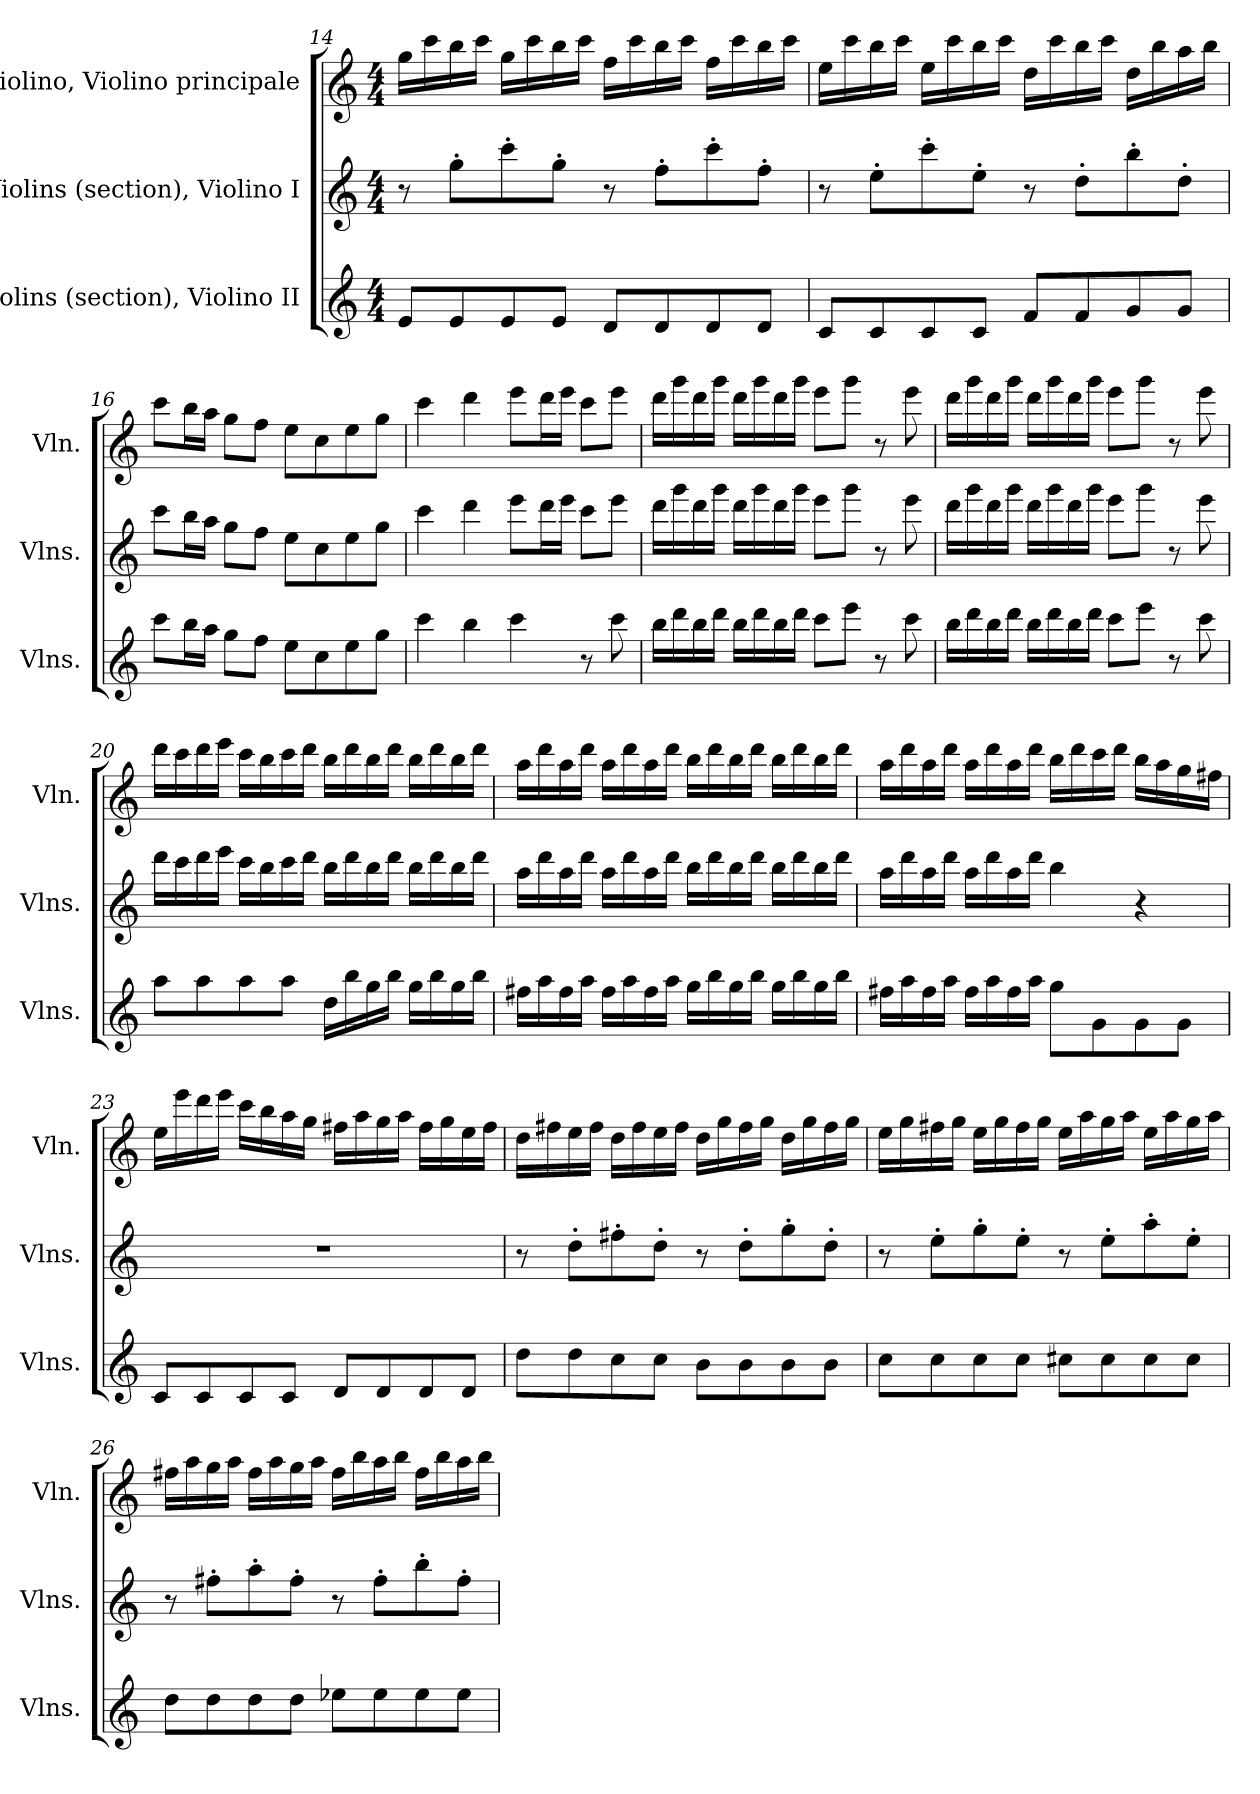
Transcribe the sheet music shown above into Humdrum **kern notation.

**kern	**kern	**kern
*part3	*part2	*part1
*staff3	*staff2	*staff1
*I"Violins (section), Violino II	*I"Violins (section), Violino I	*I"Violino, Violino principale
*I'Vlns.	*I'Vlns.	*I'Vln.
!!LO:LB:g=z
*clefG2	*clefG2	*clefG2
*k[]	*k[]	*k[]
*M4/4	*M4/4	*M4/4
=14	=14	=14
8e/L	8r	16gg\LL
.	.	16ccc\
8e/	8gg'\L	16bb\
.	.	16ccc\JJ
8e/	8ccc'\	16gg\LL
.	.	16ccc\
8e/J	8gg'\J	16bb\
.	.	16ccc\JJ
8d/L	8r	16ff\LL
.	.	16ccc\
8d/	8ff'\L	16bb\
.	.	16ccc\JJ
8d/	8ccc'\	16ff\LL
.	.	16ccc\
8d/J	8ff'\J	16bb\
.	.	16ccc\JJ
=15	=15	=15
8c/L	8r	16ee\LL
.	.	16ccc\
8c/	8ee'\L	16bb\
.	.	16ccc\JJ
8c/	8ccc'\	16ee\LL
.	.	16ccc\
8c/J	8ee'\J	16bb\
.	.	16ccc\JJ
8f/L	8r	16dd\LL
.	.	16ccc\
8f/	8dd'\L	16bb\
.	.	16ccc\JJ
8g/	8bb'\	16dd\LL
.	.	16bb\
8g/J	8dd'\J	16aa\
.	.	16bb\JJ
!!LO:LB:g=z
=16	=16	=16
8ccc\L	8ccc\L	8ccc\L
16bb\L	16bb\L	16bb\L
16aa\JJ	16aa\JJ	16aa\JJ
8gg\L	8gg\L	8gg\L
8ff\J	8ff\J	8ff\J
8ee\L	8ee\L	8ee\L
8cc\	8cc\	8cc\
8ee\	8ee\	8ee\
8gg\J	8gg\J	8gg\J
=17	=17	=17
4ccc\	4ccc\	4ccc\
4bb\	4ddd\	4ddd\
4ccc\	8eee\L	8eee\L
.	16ddd\L	16ddd\L
.	16eee\JJ	16eee\JJ
8r	8ccc\L	8ccc\L
8ccc\	8eee\J	8eee\J
=18	=18	=18
16bb\LL	16ddd\LL	16ddd\LL
16ddd\	16ggg\	16ggg\
16bb\	16ddd\	16ddd\
16ddd\JJ	16ggg\JJ	16ggg\JJ
16bb\LL	16ddd\LL	16ddd\LL
16ddd\	16ggg\	16ggg\
16bb\	16ddd\	16ddd\
16ddd\JJ	16ggg\JJ	16ggg\JJ
8ccc\L	8eee\L	8eee\L
8eee\J	8ggg\J	8ggg\J
8r	8r	8r
8ccc\	8eee\	8eee\
!!LO:LB:g=z
=19	=19	=19
16bb\LL	16ddd\LL	16ddd\LL
16ddd\	16ggg\	16ggg\
16bb\	16ddd\	16ddd\
16ddd\JJ	16ggg\JJ	16ggg\JJ
16bb\LL	16ddd\LL	16ddd\LL
16ddd\	16ggg\	16ggg\
16bb\	16ddd\	16ddd\
16ddd\JJ	16ggg\JJ	16ggg\JJ
8ccc\L	8eee\L	8eee\L
8eee\J	8ggg\J	8ggg\J
8r	8r	8r
8ccc\	8eee\	8eee\
=20	=20	=20
8aa\L	16ddd\LL	16ddd\LL
.	16ccc\	16ccc\
8aa\	16ddd\	16ddd\
.	16eee\JJ	16eee\JJ
8aa\	16ccc\LL	16ccc\LL
.	16bb\	16bb\
8aa\J	16ccc\	16ccc\
.	16ddd\JJ	16ddd\JJ
16dd\LL	16bb\LL	16bb\LL
16bb\	16ddd\	16ddd\
16gg\	16bb\	16bb\
16bb\JJ	16ddd\JJ	16ddd\JJ
16gg\LL	16bb\LL	16bb\LL
16bb\	16ddd\	16ddd\
16gg\	16bb\	16bb\
16bb\JJ	16ddd\JJ	16ddd\JJ
!!LO:LB:g=z
=21	=21	=21
16ff#X\LL	16aa\LL	16aa\LL
16aa\	16ddd\	16ddd\
16ff#\	16aa\	16aa\
16aa\JJ	16ddd\JJ	16ddd\JJ
16ff#\LL	16aa\LL	16aa\LL
16aa\	16ddd\	16ddd\
16ff#\	16aa\	16aa\
16aa\JJ	16ddd\JJ	16ddd\JJ
16gg\LL	16bb\LL	16bb\LL
16bb\	16ddd\	16ddd\
16gg\	16bb\	16bb\
16bb\JJ	16ddd\JJ	16ddd\JJ
16gg\LL	16bb\LL	16bb\LL
16bb\	16ddd\	16ddd\
16gg\	16bb\	16bb\
16bb\JJ	16ddd\JJ	16ddd\JJ
=22	=22	=22
16ff#X\LL	16aa\LL	16aa\LL
16aa\	16ddd\	16ddd\
16ff#\	16aa\	16aa\
16aa\JJ	16ddd\JJ	16ddd\JJ
16ff#\LL	16aa\LL	16aa\LL
16aa\	16ddd\	16ddd\
16ff#\	16aa\	16aa\
16aa\JJ	16ddd\JJ	16ddd\JJ
8gg\L	4bb\	16bb\LL
.	.	16ddd\
8g\	.	16ccc\
.	.	16ddd\JJ
8g\	4r	16bb\LL
.	.	16aa\
8g\J	.	16gg\
.	.	16ff#X\JJ
!!LO:PB:g=z
=23	=23	=23
8c/L	1r	16ee\LL
.	.	16eee\
8c/	.	16ddd\
.	.	16eee\JJ
8c/	.	16ccc\LL
.	.	16bb\
8c/J	.	16aa\
.	.	16gg\JJ
8d/L	.	16ff#X\LL
.	.	16aa\
8d/	.	16gg\
.	.	16aa\JJ
8d/	.	16ff#\LL
.	.	16gg\
8d/J	.	16ee\
.	.	16ff#\JJ
=24	=24	=24
8dd\L	8r	16dd\LL
.	.	16ff#X\
8dd\	8dd'\L	16ee\
.	.	16ff#\JJ
8cc\	8ff#X'\	16dd\LL
.	.	16ff#\
8cc\J	8dd'\J	16ee\
.	.	16ff#\JJ
8b\L	8r	16dd\LL
.	.	16gg\
8b\	8dd'\L	16ff#\
.	.	16gg\JJ
8b\	8gg'\	16dd\LL
.	.	16gg\
8b\J	8dd'\J	16ff#\
.	.	16gg\JJ
!!LO:LB:g=z
=25	=25	=25
8cc\L	8r	16ee\LL
.	.	16gg\
8cc\	8ee'\L	16ff#X\
.	.	16gg\JJ
8cc\	8gg'\	16ee\LL
.	.	16gg\
8cc\J	8ee'\J	16ff#\
.	.	16gg\JJ
8cc#X\L	8r	16ee\LL
.	.	16aa\
8cc#\	8ee'\L	16gg\
.	.	16aa\JJ
8cc#\	8aa'\	16ee\LL
.	.	16aa\
8cc#\J	8ee'\J	16gg\
.	.	16aa\JJ
=26	=26	=26
8dd\L	8r	16ff#X\LL
.	.	16aa\
8dd\	8ff#X'\L	16gg\
.	.	16aa\JJ
8dd\	8aa'\	16ff#\LL
.	.	16aa\
8dd\J	8ff#'\J	16gg\
.	.	16aa\JJ
8ee-X\L	8r	16ff#\LL
.	.	16bb\
8ee-\	8ff#'\L	16aa\
.	.	16bb\JJ
8ee-\	8bb'\	16ff#\LL
.	.	16bb\
8ee-\J	8ff#'\J	16aa\
.	.	16bb\JJ
=	=	=
*-	*-	*-
